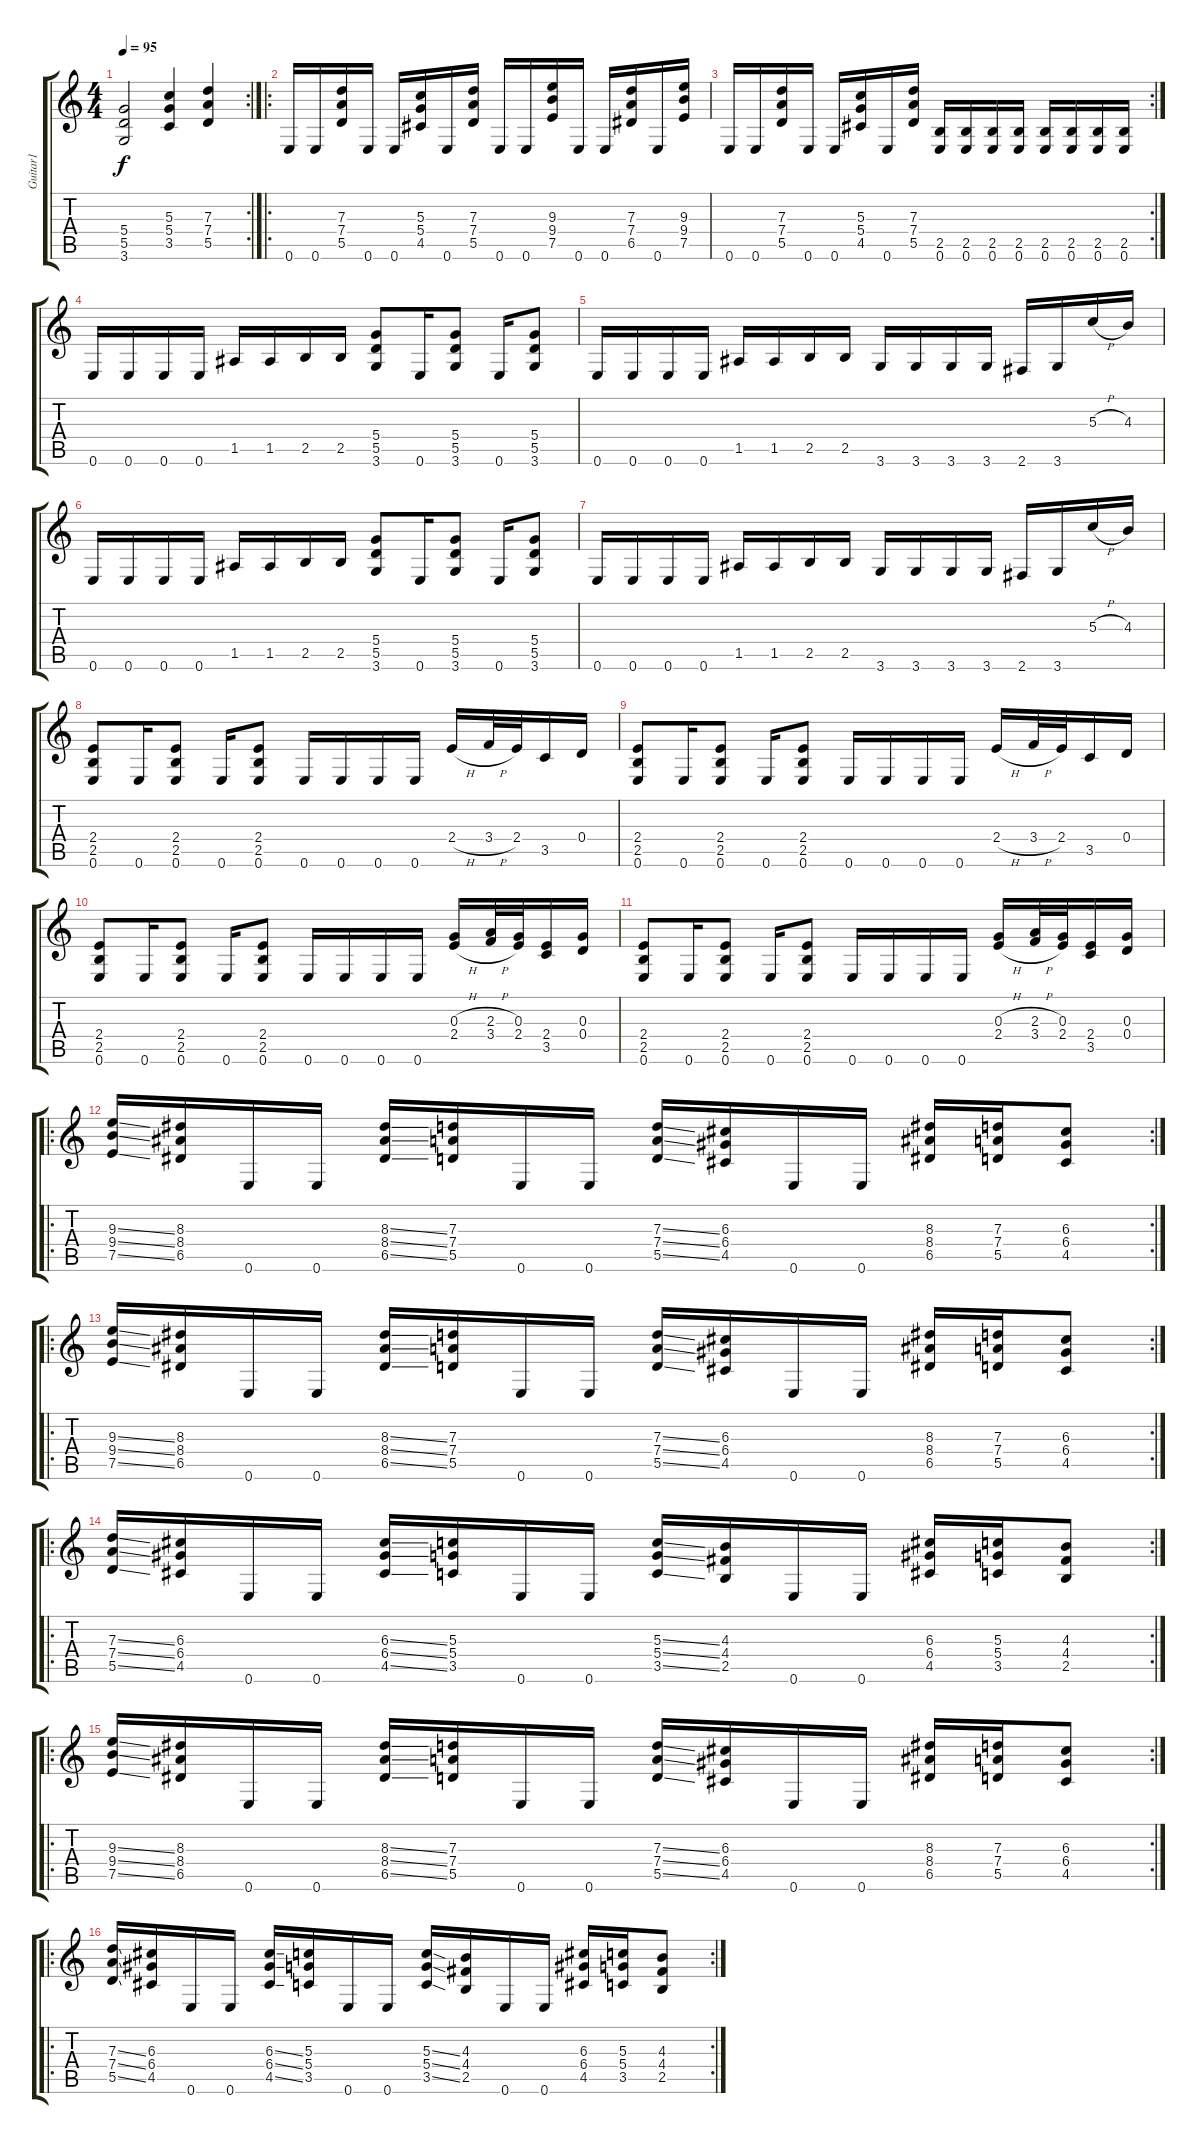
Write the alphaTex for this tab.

\track ("Guitar1" "Guitar1") {instrument distortionguitar}
\staff {score tabs}
\tuning (E4 B3 G3 D3 A2 E2) {hide}
\rc 2
\ts (4 4)
\tempo 95
\clef g2
\ks c
(5.4 5.5 3.6).2{dy f} (5.3 5.4 3.5).4 (7.3 7.4 5.5).4 |
\ro
0.6.16{txt ""} 0.6.16 (7.3 7.4 5.5).16 0.6.16 0.6.16 (5.3 5.4 4.5).16 0.6.16 (7.3 7.4 5.5).16 0.6.16 0.6.16 (9.3 9.4 7.5).16 0.6.16 0.6.16 (7.3 7.4 6.5).16 0.6.16 (9.3 9.4 7.5).16 |
\rc 2
0.6.16 0.6.16 (7.3 7.4 5.5).16 0.6.16 0.6.16 (5.3 5.4 4.5).16 0.6.16 (7.3 7.4 5.5).16 (2.5 0.6).16 (2.5 0.6).16 (2.5 0.6).16 (2.5 0.6).16 (2.5 0.6).16 (2.5 0.6).16 (2.5 0.6).16 (2.5 0.6).16 |
0.6.16 0.6.16 0.6.16 0.6.16 1.5.16 1.5.16 2.5.16 2.5.16 (5.4 5.5 3.6).8 0.6.16 (5.4 5.5 3.6).8 0.6.16 (5.4 5.5 3.6).8 |
0.6.16 0.6.16 0.6.16 0.6.16 1.5.16 1.5.16 2.5.16 2.5.16 3.6.16 3.6.16 3.6.16 3.6.16 2.6.16 3.6.16 5.3{h}.16 4.3.16 |
0.6.16 0.6.16 0.6.16 0.6.16 1.5.16 1.5.16 2.5.16 2.5.16 (5.4 5.5 3.6).8 0.6.16 (5.4 5.5 3.6).8 0.6.16 (5.4 5.5 3.6).8 |
0.6.16 0.6.16 0.6.16 0.6.16 1.5.16 1.5.16 2.5.16 2.5.16 3.6.16 3.6.16 3.6.16 3.6.16 2.6.16 3.6.16 5.3{h}.16 4.3.16 |
(2.4 2.5 0.6).8 0.6.16 (2.4 2.5 0.6).8 0.6.16 (2.4 2.5 0.6).8 0.6.16 0.6.16 0.6.16 0.6.16 2.4{h}.16 3.4{h}.32 2.4.32 3.5.16 0.4.16 |
(2.4 2.5 0.6).8 0.6.16 (2.4 2.5 0.6).8 0.6.16 (2.4 2.5 0.6).8 0.6.16 0.6.16 0.6.16 0.6.16 2.4{h}.16 3.4{h}.32 2.4.32 3.5.16 0.4.16 |
(2.4 2.5 0.6).8 0.6.16 (2.4 2.5 0.6).8 0.6.16 (2.4 2.5 0.6).8 0.6.16 0.6.16 0.6.16 0.6.16 (0.3{h} 2.4{h}).16 (2.3{h} 3.4{h}).32 (0.3 2.4).32 (2.4 3.5).16 (0.3 0.4).16 |
(2.4 2.5 0.6).8 0.6.16 (2.4 2.5 0.6).8 0.6.16 (2.4 2.5 0.6).8 0.6.16 0.6.16 0.6.16 0.6.16 (0.3{h} 2.4{h}).16 (2.3{h} 3.4{h}).32 (0.3 2.4).32 (2.4 3.5).16 (0.3 0.4).16 |
\ro
\rc 2
(9.3{ss} 9.4{ss} 7.5{ss}).16 (8.3 8.4 6.5).16 0.6.16 0.6.16 (8.3{ss} 8.4{ss} 6.5{ss}).16 (7.3 7.4 5.5).16 0.6.16 0.6.16 (7.3{ss} 7.4{ss} 5.5{ss}).16 (6.3 6.4 4.5).16 0.6.16 0.6.16 (8.3 8.4 6.5).16 (7.3 7.4 5.5).16 (6.3 6.4 4.5).8 |
\ro
\rc 2
(9.3{ss} 9.4{ss} 7.5{ss}).16 (8.3 8.4 6.5).16 0.6.16 0.6.16 (8.3{ss} 8.4{ss} 6.5{ss}).16 (7.3 7.4 5.5).16 0.6.16 0.6.16 (7.3{ss} 7.4{ss} 5.5{ss}).16 (6.3 6.4 4.5).16 0.6.16 0.6.16 (8.3 8.4 6.5).16 (7.3 7.4 5.5).16 (6.3 6.4 4.5).8 |
\ro
\rc 2
(7.3{ss} 7.4{ss} 5.5{ss}).16 (6.3 6.4 4.5).16 0.6.16 0.6.16 (6.3{ss} 6.4{ss} 4.5{ss}).16 (5.3 5.4 3.5).16 0.6.16 0.6.16 (5.3{ss} 5.4{ss} 3.5{ss}).16 (4.3 4.4 2.5).16 0.6.16 0.6.16 (6.3 6.4 4.5).16 (5.3 5.4 3.5).16 (4.3 4.4 2.5).8 |
\ro
\rc 2
(9.3{ss} 9.4{ss} 7.5{ss}).16 (8.3 8.4 6.5).16 0.6.16 0.6.16 (8.3{ss} 8.4{ss} 6.5{ss}).16 (7.3 7.4 5.5).16 0.6.16 0.6.16 (7.3{ss} 7.4{ss} 5.5{ss}).16 (6.3 6.4 4.5).16 0.6.16 0.6.16 (8.3 8.4 6.5).16 (7.3 7.4 5.5).16 (6.3 6.4 4.5).8 |
\ro
\rc 2
(7.3{ss} 7.4{ss} 5.5{ss}).16 (6.3 6.4 4.5).16 0.6.16 0.6.16 (6.3{ss} 6.4{ss} 4.5{ss}).16 (5.3 5.4 3.5).16 0.6.16 0.6.16 (5.3{ss} 5.4{ss} 3.5{ss}).16 (4.3 4.4 2.5).16 0.6.16 0.6.16 (6.3 6.4 4.5).16 (5.3 5.4 3.5).16 (4.3 4.4 2.5).8
